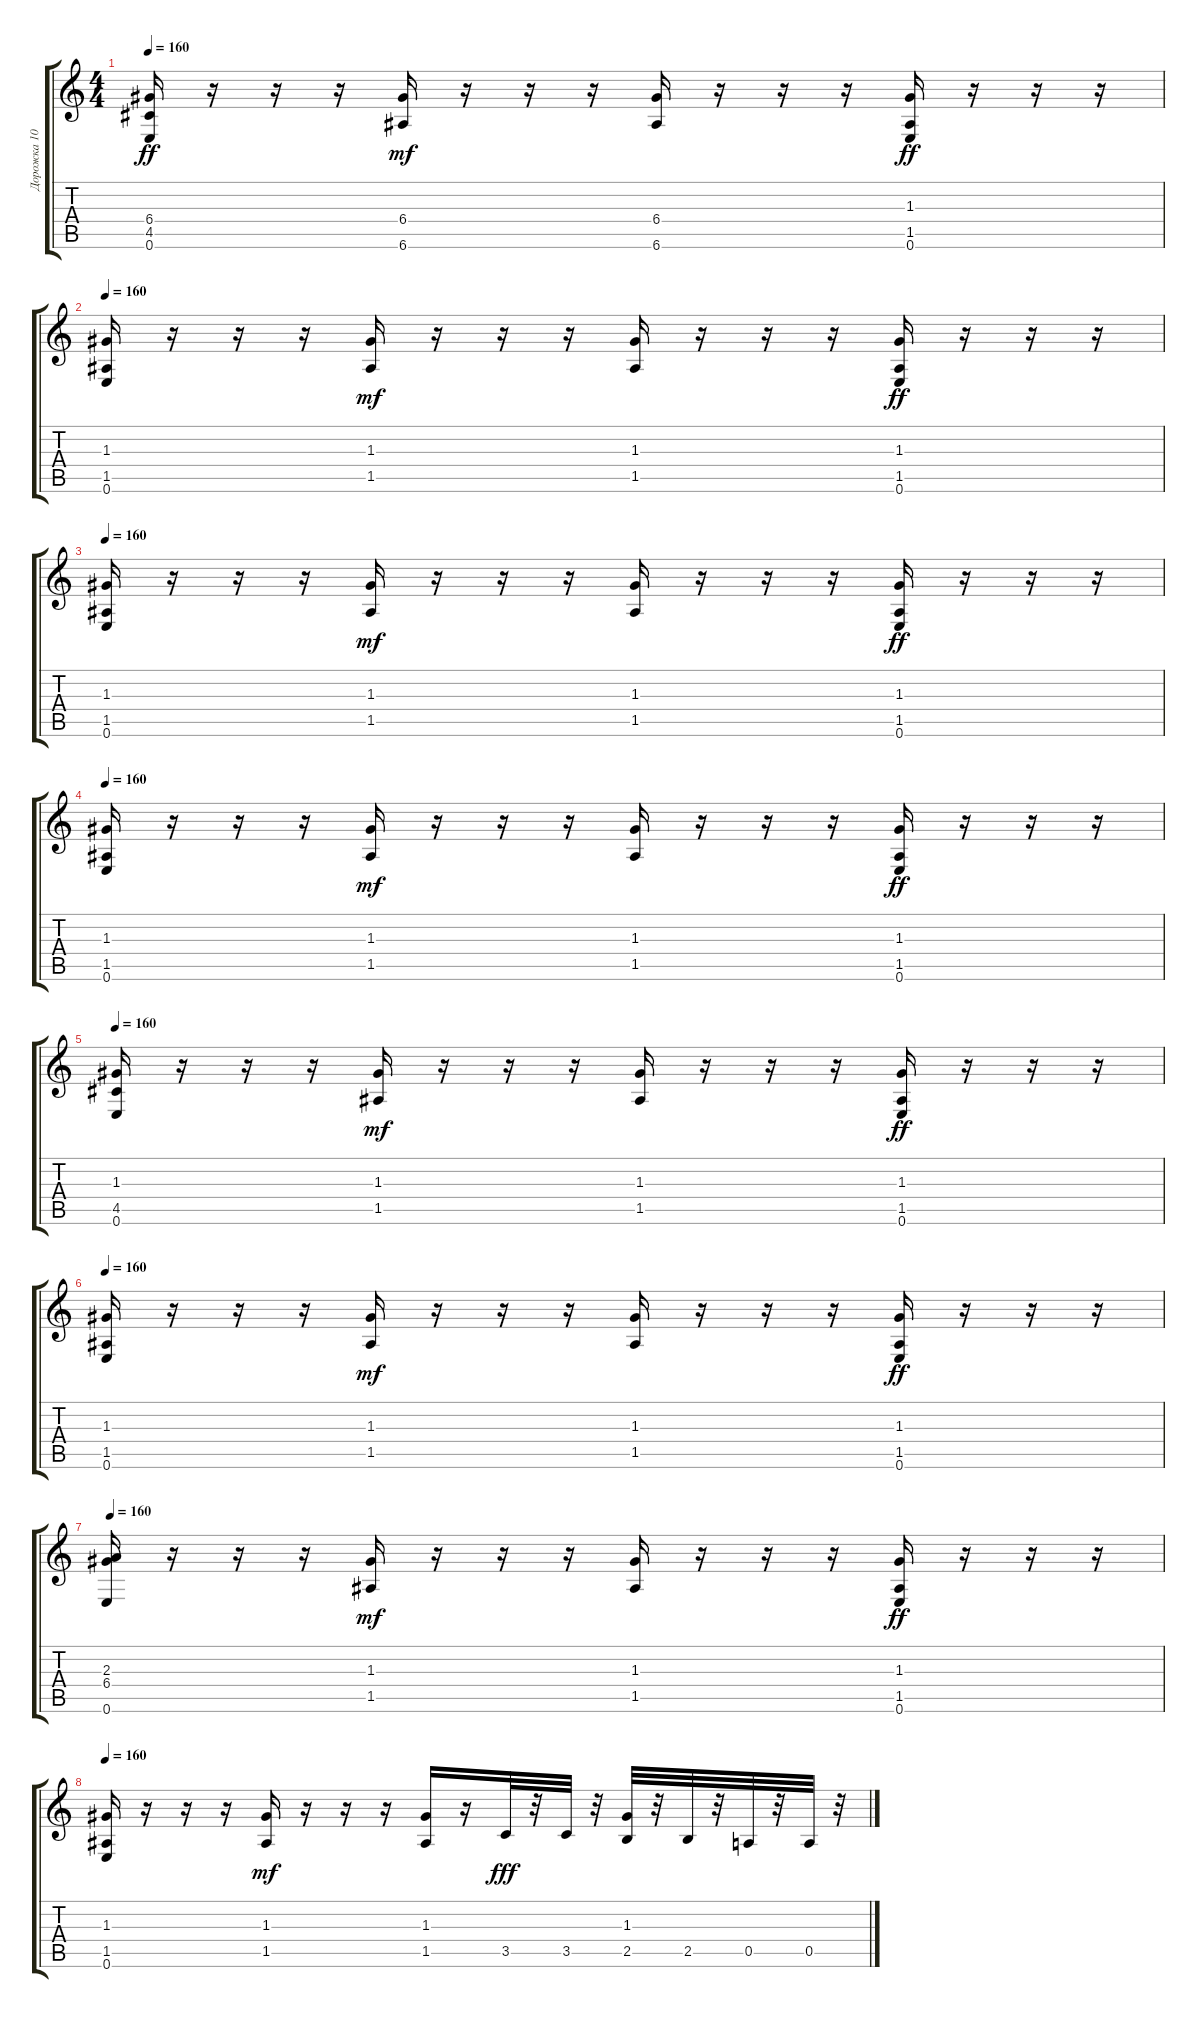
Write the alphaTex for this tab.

\track ("Дорожка 10" "Дорожка 10") {instrument acousticguitarnylon}
\staff {score tabs}
\tuning (E4 B3 G3 D3 A2 E2) {hide}
\ts (4 4)
\tempo 160
\clef g2
\ks c
(6.4 4.5 0.6).16{dy ff} r.16 r.16 r.16 (6.4 6.6).16{dy mf} r.16 r.16 r.16 (6.4 6.6).16 r.16 r.16 r.16 (1.3 1.5 0.6).16{dy ff} r.16 r.16 r.16 |
\tempo 160
(1.3 1.5 0.6).16 r.16 r.16 r.16 (1.3 1.5).16{dy mf} r.16 r.16 r.16 (1.3 1.5).16 r.16 r.16 r.16 (1.3 1.5 0.6).16{dy ff} r.16 r.16 r.16 |
\tempo 160
(1.3 1.5 0.6).16 r.16 r.16 r.16 (1.3 1.5).16{dy mf} r.16 r.16 r.16 (1.3 1.5).16 r.16 r.16 r.16 (1.3 1.5 0.6).16{dy ff} r.16 r.16 r.16 |
\tempo 160
(1.3 1.5 0.6).16 r.16 r.16 r.16 (1.3 1.5).16{dy mf} r.16 r.16 r.16 (1.3 1.5).16 r.16 r.16 r.16 (1.3 1.5 0.6).16{dy ff} r.16 r.16 r.16 |
\tempo 160
(1.3 4.5 0.6).16 r.16 r.16 r.16 (1.3 1.5).16{dy mf} r.16 r.16 r.16 (1.3 1.5).16 r.16 r.16 r.16 (1.3 1.5 0.6).16{dy ff} r.16 r.16 r.16 |
\tempo 160
(1.3 1.5 0.6).16 r.16 r.16 r.16 (1.3 1.5).16{dy mf} r.16 r.16 r.16 (1.3 1.5).16 r.16 r.16 r.16 (1.3 1.5 0.6).16{dy ff} r.16 r.16 r.16 |
\tempo 160
(2.3 6.4 0.6).16 r.16 r.16 r.16 (1.3 1.5).16{dy mf} r.16 r.16 r.16 (1.3 1.5).16 r.16 r.16 r.16 (1.3 1.5 0.6).16{dy ff} r.16 r.16 r.16 |
\tempo 160
(1.3 1.5 0.6).16 r.16 r.16 r.16 (1.3 1.5).16{dy mf} r.16 r.16 r.16 (1.3 1.5).16 r.16 3.5.32{dy fff} r.32 3.5.32 r.32 (1.3 2.5).32 r.32 2.5.32 r.32 0.5.32 r.32 0.5.32 r.32
